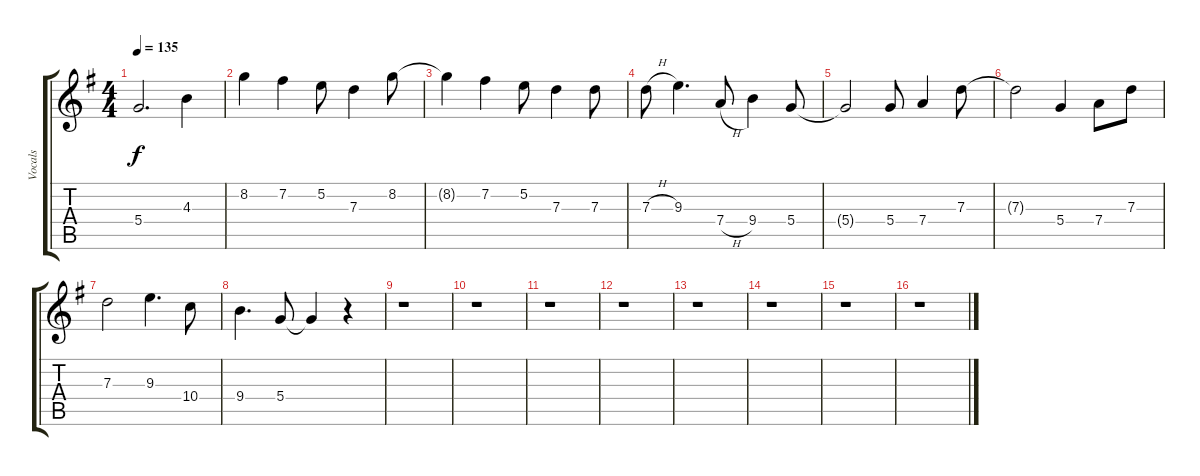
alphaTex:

\track ("Vocals" "Vocals") {instrument acousticguitarnylon}
\staff {score tabs}
\tuning (E4 B3 G3 D3 A2 E2) {hide}
\ts (4 4)
\tempo 135
\clef g2
\ks g
5.4{t}.2{d dy f} 4.3.4 |
8.2.4 7.2.4 5.2.8 7.3.4 8.2.8 |
8.2{t}.4 7.2.4 5.2.8 7.3.4 7.3.8 |
7.3{h}.8 9.3.4{d} 7.4{h}.8 9.4.4 5.4.8 |
5.4{t}.2 5.4.8 7.4.4 7.3.8 |
7.3{t}.2 5.4.4 7.4.8 7.3.8 |
7.3.2 9.3.4{d} 10.4.8 |
9.4.4{d} 5.4.8 5.4{t}.4 r.4 |
r.1 |
r.1 |
r.1 |
r.1 |
r.1 |
r.1 |
r.1 |
r.1
